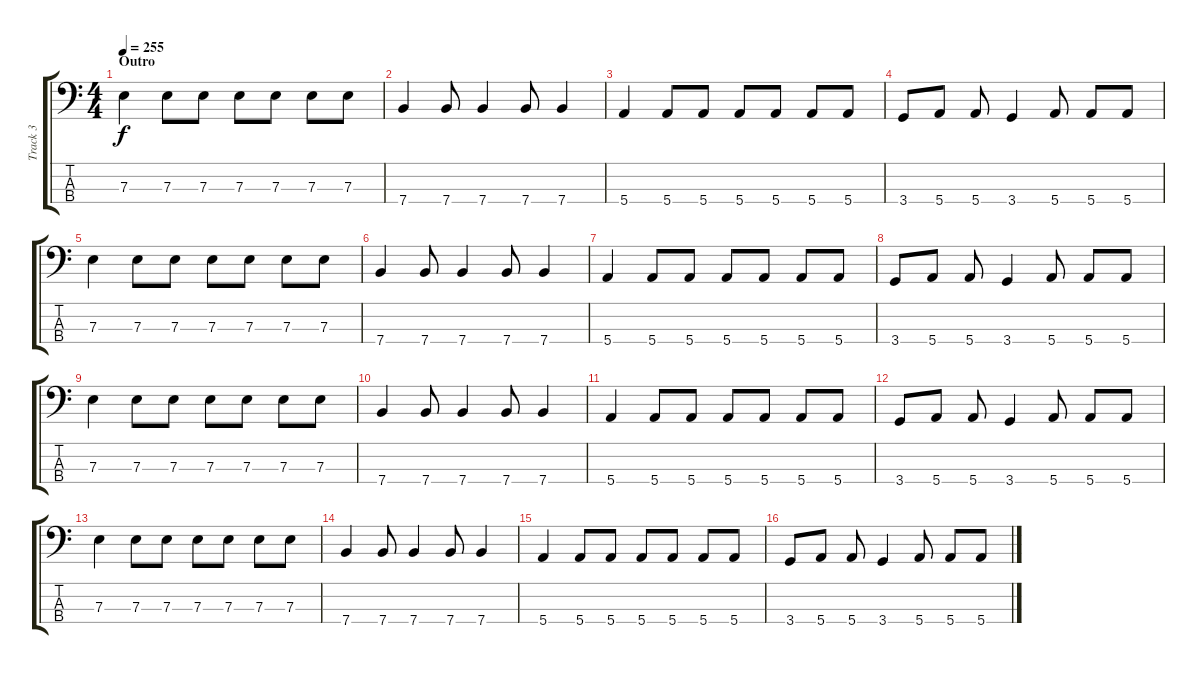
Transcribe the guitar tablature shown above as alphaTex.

\track ("Track 3" "Track 3") {instrument electricbasspick}
\staff {score tabs}
\tuning (G2 D2 A1 E1) {hide}
\ts (4 4)
\section ("" "Outro")
\tempo 255
\clef f4
\ks c
7.3.4{dy f} 7.3.8 7.3.8 7.3.8 7.3.8 7.3.8 7.3.8 |
7.4.4 7.4.8 7.4.4 7.4.8 7.4.4 |
5.4.4 5.4.8 5.4.8 5.4.8 5.4.8 5.4.8 5.4.8 |
3.4.8 5.4.8 5.4.8 3.4.4 5.4.8 5.4.8 5.4.8 |
7.3.4 7.3.8 7.3.8 7.3.8 7.3.8 7.3.8 7.3.8 |
7.4.4 7.4.8 7.4.4 7.4.8 7.4.4 |
5.4.4 5.4.8 5.4.8 5.4.8 5.4.8 5.4.8 5.4.8 |
3.4.8 5.4.8 5.4.8 3.4.4 5.4.8 5.4.8 5.4.8 |
7.3.4 7.3.8 7.3.8 7.3.8 7.3.8 7.3.8 7.3.8 |
7.4.4 7.4.8 7.4.4 7.4.8 7.4.4 |
5.4.4 5.4.8 5.4.8 5.4.8 5.4.8 5.4.8 5.4.8 |
3.4.8 5.4.8 5.4.8 3.4.4 5.4.8 5.4.8 5.4.8 |
7.3.4 7.3.8 7.3.8 7.3.8 7.3.8 7.3.8 7.3.8 |
7.4.4 7.4.8 7.4.4 7.4.8 7.4.4 |
5.4.4 5.4.8 5.4.8 5.4.8 5.4.8 5.4.8 5.4.8 |
3.4.8 5.4.8 5.4.8 3.4.4 5.4.8 5.4.8 5.4.8
